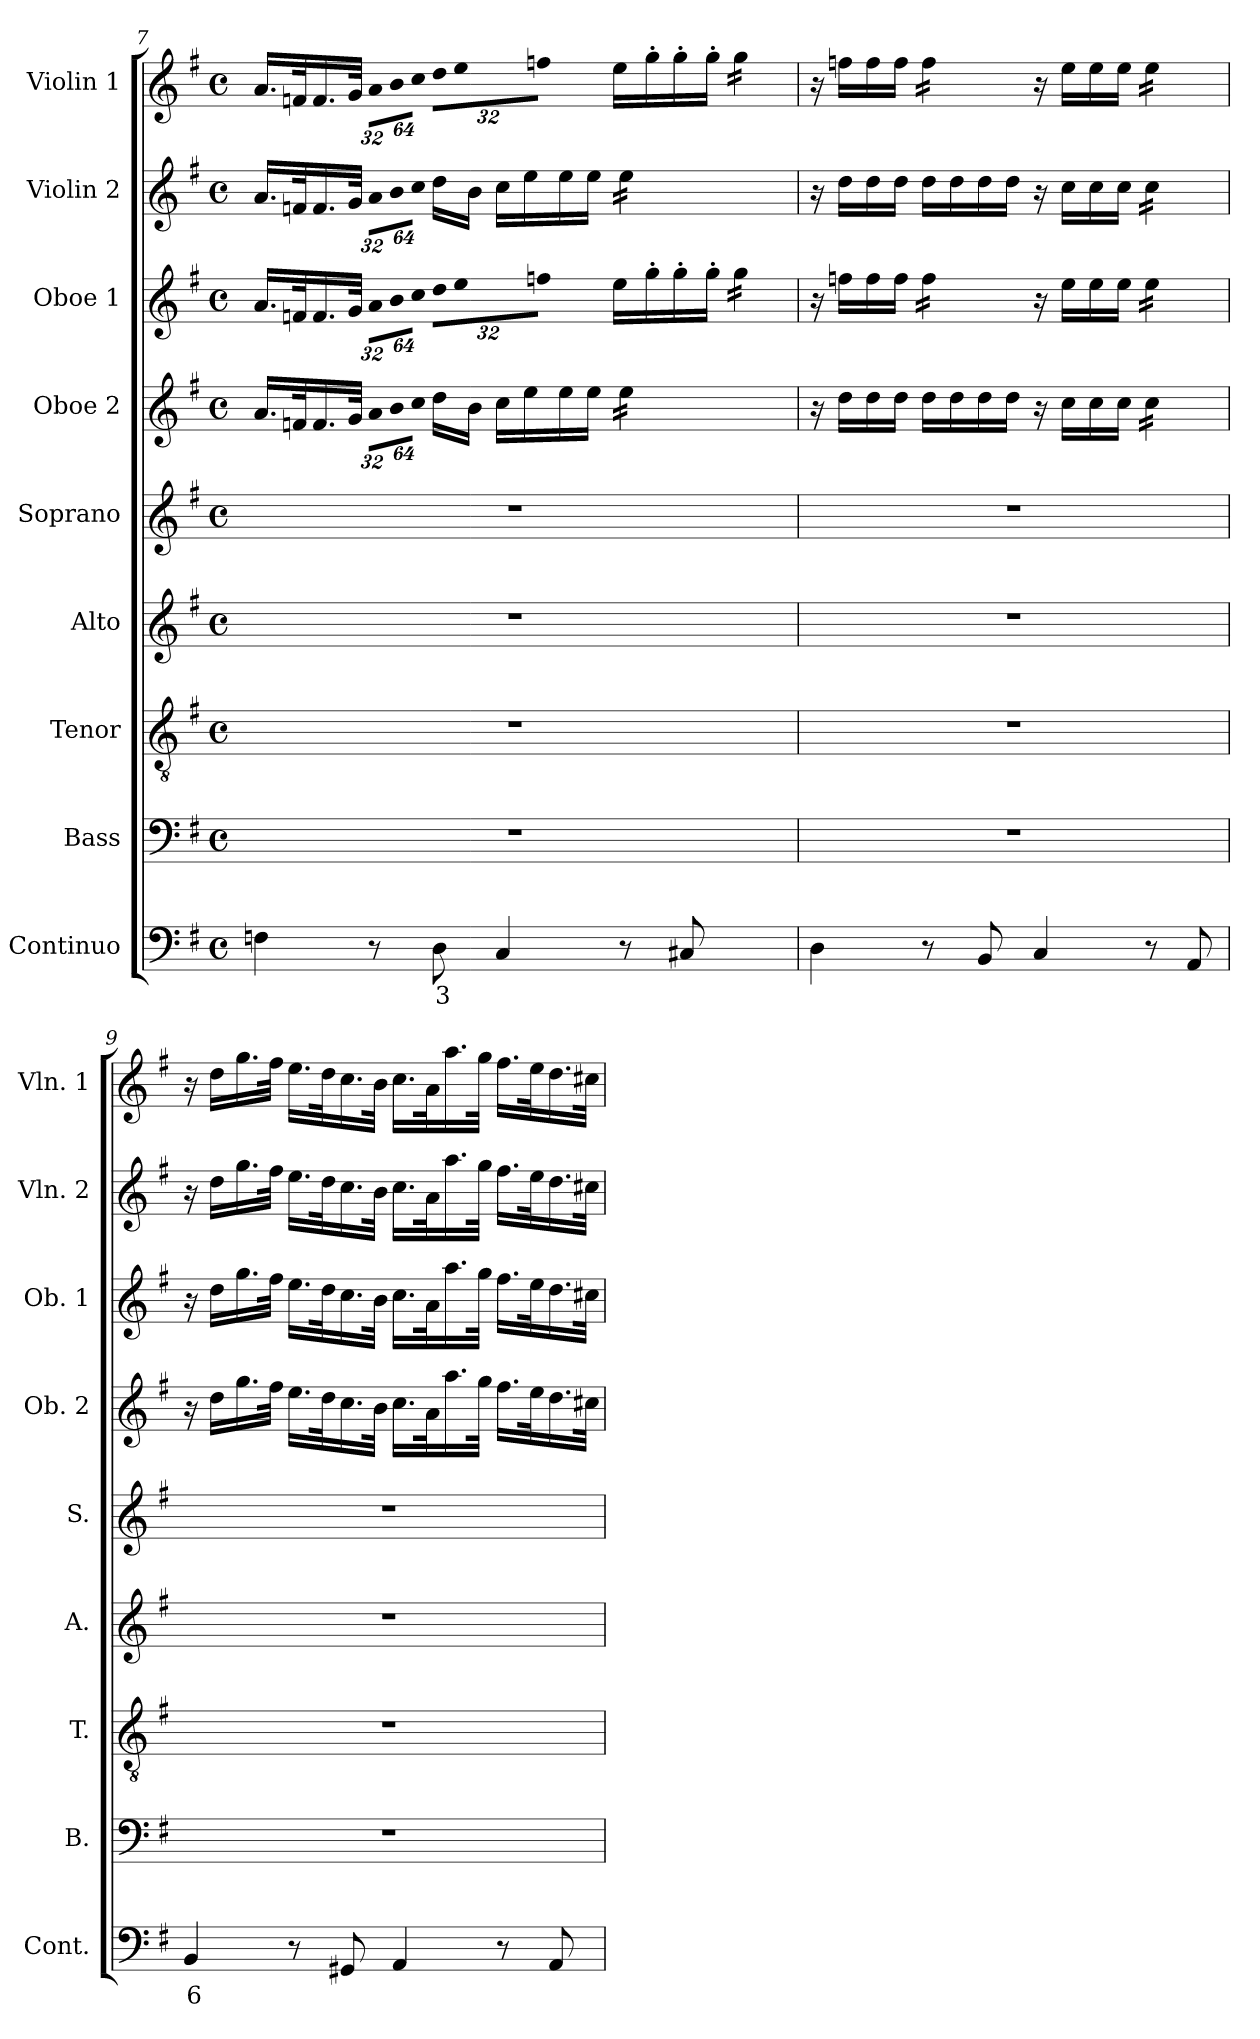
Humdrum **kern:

**kern	**text	**kern	**kern	**kern	**kern	**kern	**kern	**kern	**kern
*part9	*part9	*part8	*part7	*part6	*part5	*part4	*part3	*part2	*part1
*staff9	*staff9	*staff8	*staff7	*staff6	*staff5	*staff4	*staff3	*staff2	*staff1
*I"Continuo	*	*I"Bass	*I"Tenor	*I"Alto	*I"Soprano	*I"Oboe 2	*I"Oboe 1	*I"Violin 2	*I"Violin 1
*I'Cont.	*	*I'B.	*I'T.	*I'A.	*I'S.	*I'Ob. 2	*I'Ob. 1	*I'Vln. 2	*I'Vln. 1
!!LO:PB:g=z
*clefF4	*	*clefF4	*clefGv2	*clefG2	*clefG2	*clefG2	*clefG2	*clefG2	*clefG2
*	*	*	*ITrd7c12	*	*	*	*	*	*
*k[f#]	*	*k[f#]	*k[f#]	*k[f#]	*k[f#]	*k[f#]	*k[f#]	*k[f#]	*k[f#]
*G:	*	*G:	*G:	*G:	*G:	*G:	*G:	*G:	*G:
*M4/4	*	*M4/4	*M4/4	*M4/4	*M4/4	*M4/4	*M4/4	*M4/4	*M4/4
*met(c)	*	*met(c)	*met(c)	*met(c)	*met(c)	*met(c)	*met(c)	*met(c)	*met(c)
=7	=7	=7	=7	=7	=7	=7	=7	=7	=7
4Fni\	.	1r	1r	1r	1r	16.ai/LL	16.ai/LL	16.ai/LL	16.ai/LL
.	.	.	.	.	.	32fni/k	32fni/k	32fni/k	32fni/k
.	.	.	.	.	.	16.fi/	16.fi/	16.fi/	16.fi/
.	.	.	.	.	.	32gi/JJk	32gi/JJk	32gi/JJk	32gi/JJk
*	*	*	*	*	*	*Xbrackettup	*	*	*
!	!	!	!	!	!	!LO:N:vis=16	!	!	!
*	*	*	*	*	*	*	*Xbrackettup	*	*
!	!	!	!	!	!	!	!LO:N:vis=16	!	!
*	*	*	*	*	*	*	*	*Xbrackettup	*
!	!	!	!	!	!	!	!	!LO:N:vis=16	!
*	*	*	*	*	*	*	*	*	*Xbrackettup
!	!	!	!	!	!	!	!	!	!LO:N:vis=16
8r	.	.	.	.	.	512%21ai\LL	512%21ai\LL	512%21ai\LL	512%21ai\LL
!	!	!	!	!	!	!LO:N:vis=16	!LO:N:vis=16	!LO:N:vis=16	!LO:N:vis=16
.	.	.	.	.	.	1024%43bi\	1024%43bi\	1024%43bi\	1024%43bi\
!	!	!	!	!	!	!LO:N:vis=16	!LO:N:vis=16	!LO:N:vis=16	!LO:N:vis=16
.	.	.	.	.	.	1024%43cci\JJ	1024%43cci\JJ	1024%43cci\JJ	1024%43cci\JJ
!	!LO:LY:b:color=#000000	!	!	!	!	!	!LO:N:vis=16	!	!LO:N:vis=16
8Di\	3	.	.	.	.	16ddi\LL	512%21ddi\LL	16ddi\LL	512%21ddi\LL
!	!	!	!	!	!	!	!LO:N:vis=16	!	!LO:N:vis=16
.	.	.	.	.	.	.	1024%43eei\	.	1024%43eei\
.	.	.	.	.	.	16bi\JJ	.	16bi\JJ	.
!	!	!	!	!	!	!	!LO:N:vis=16	!	!LO:N:vis=16
.	.	.	.	.	.	.	1024%43ffni\JJ	.	1024%43ffni\JJ
4Ci/	.	.	.	.	.	16cci\LL	16eei\LL	16cci\LL	16eei\LL
.	.	.	.	.	.	16eei\	16gg'i\	16eei\	16gg'i\
.	.	.	.	.	.	16eei\	16gg'i\	16eei\	16gg'i\
.	.	.	.	.	.	16eei\JJ	16gg'i\JJ	16eei\JJ	16gg'i\JJ
*	*	*	*	*	*	*tremolo	*	*	*
*	*	*	*	*	*	*	*tremolo	*	*
*	*	*	*	*	*	*	*	*tremolo	*
*	*	*	*	*	*	*	*	*	*tremolo
8r	.	.	.	.	.	16eei\LL	16ggi\LL	16eei\LL	16ggi\LL
.	.	.	.	.	.	16eei\	16ggi\	16eei\	16ggi\
8C#Xi/	.	.	.	.	.	16eei\	16ggi\	16eei\	16ggi\
.	.	.	.	.	.	16eei\JJ	16ggi\JJ	16eei\JJ	16ggi\JJ
*	*	*	*	*	*	*	*	*	*Xtremolo
*	*	*	*	*	*	*	*	*Xtremolo	*
*	*	*	*	*	*	*	*Xtremolo	*	*
*	*	*	*	*	*	*Xtremolo	*	*	*
=8	=8	=8	=8	=8	=8	=8	=8	=8	=8
4Di\	.	1r	1r	1r	1r	16r	16r	16r	16r
.	.	.	.	.	.	16ddi\LL	16ffni\LL	16ddi\LL	16ffni\LL
.	.	.	.	.	.	16ddi\	16ffi\	16ddi\	16ffi\
.	.	.	.	.	.	16ddi\JJ	16ffi\JJ	16ddi\JJ	16ffi\JJ
*	*	*	*	*	*	*	*tremolo	*	*
*	*	*	*	*	*	*	*	*	*tremolo
8r	.	.	.	.	.	16ddi\LL	16ffi\LL	16ddi\LL	16ffi\LL
.	.	.	.	.	.	16ddi\	16ffi\	16ddi\	16ffi\
8BBi/	.	.	.	.	.	16ddi\	16ffi\	16ddi\	16ffi\
.	.	.	.	.	.	16ddi\JJ	16ffi\JJ	16ddi\JJ	16ffi\JJ
*	*	*	*	*	*	*	*	*	*Xtremolo
*	*	*	*	*	*	*	*Xtremolo	*	*
4Ci/	.	.	.	.	.	16r	16r	16r	16r
.	.	.	.	.	.	16cci\LL	16eei\LL	16cci\LL	16eei\LL
.	.	.	.	.	.	16cci\	16eei\	16cci\	16eei\
.	.	.	.	.	.	16cci\JJ	16eei\JJ	16cci\JJ	16eei\JJ
*	*	*	*	*	*	*tremolo	*	*	*
*	*	*	*	*	*	*	*tremolo	*	*
*	*	*	*	*	*	*	*	*tremolo	*
*	*	*	*	*	*	*	*	*	*tremolo
8r	.	.	.	.	.	16cci\LL	16eei\LL	16cci\LL	16eei\LL
.	.	.	.	.	.	16cci\	16eei\	16cci\	16eei\
8AAi/	.	.	.	.	.	16cci\	16eei\	16cci\	16eei\
.	.	.	.	.	.	16cci\JJ	16eei\JJ	16cci\JJ	16eei\JJ
*	*	*	*	*	*	*	*	*	*Xtremolo
*	*	*	*	*	*	*	*	*Xtremolo	*
*	*	*	*	*	*	*	*Xtremolo	*	*
*	*	*	*	*	*	*Xtremolo	*	*	*
=9	=9	=9	=9	=9	=9	=9	=9	=9	=9
!	!LO:LY:b:color=#000000	!	!	!	!	!	!	!	!
4BBi/	6	1r	1r	1r	1r	16r	16r	16r	16r
.	.	.	.	.	.	16ddi\LL	16ddi\LL	16ddi\LL	16ddi\LL
.	.	.	.	.	.	16.ggi\	16.ggi\	16.ggi\	16.ggi\
.	.	.	.	.	.	32ff#i\JJk	32ff#i\JJk	32ff#i\JJk	32ff#i\JJk
8r	.	.	.	.	.	16.eei\LL	16.eei\LL	16.eei\LL	16.eei\LL
.	.	.	.	.	.	32ddi\k	32ddi\k	32ddi\k	32ddi\k
8GG#Xi/	.	.	.	.	.	16.cci\	16.cci\	16.cci\	16.cci\
.	.	.	.	.	.	32bi\JJk	32bi\JJk	32bi\JJk	32bi\JJk
4AAi/	.	.	.	.	.	16.cci\LL	16.cci\LL	16.cci\LL	16.cci\LL
.	.	.	.	.	.	32ai\k	32ai\k	32ai\k	32ai\k
.	.	.	.	.	.	16.aai\	16.aai\	16.aai\	16.aai\
.	.	.	.	.	.	32ggi\JJk	32ggi\JJk	32ggi\JJk	32ggi\JJk
8r	.	.	.	.	.	16.ff#i\LL	16.ff#i\LL	16.ff#i\LL	16.ff#i\LL
.	.	.	.	.	.	32eei\k	32eei\k	32eei\k	32eei\k
8AAi/	.	.	.	.	.	16.ddi\	16.ddi\	16.ddi\	16.ddi\
.	.	.	.	.	.	32cc#Xi\JJk	32cc#Xi\JJk	32cc#Xi\JJk	32cc#Xi\JJk
=	=	=	=	=	=	=	=	=	=
*-	*-	*-	*-	*-	*-	*-	*-	*-	*-
